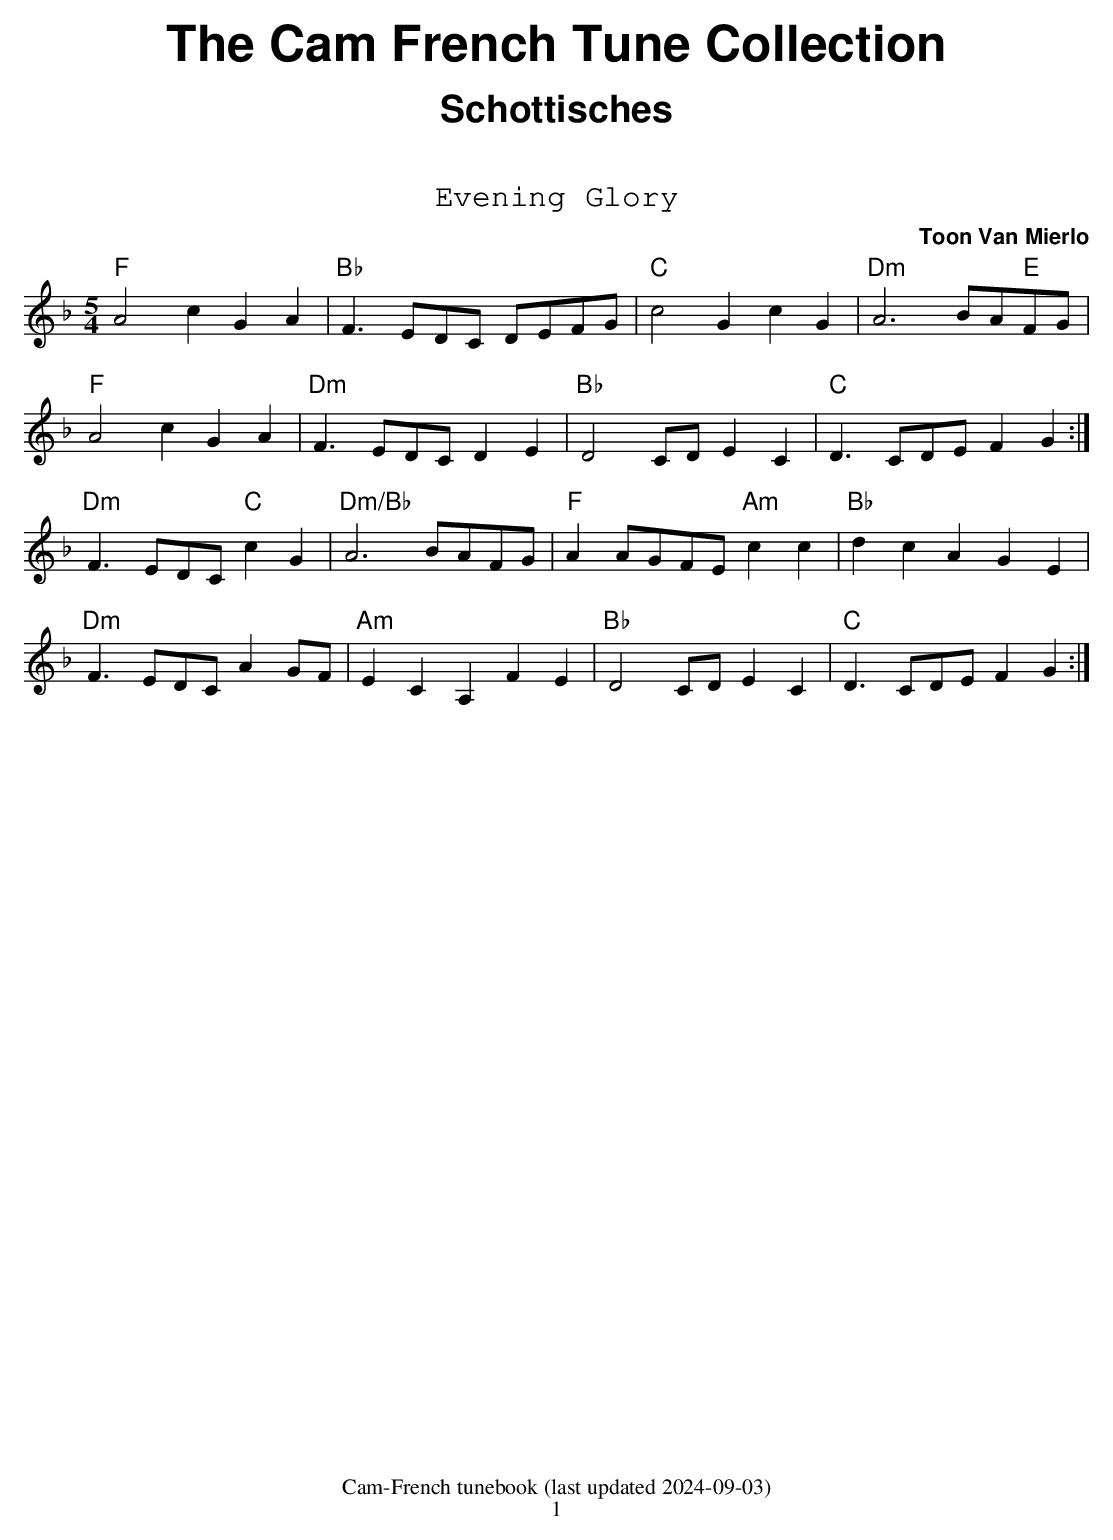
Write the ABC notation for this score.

X:1
T:Evening Glory
C:Toon Van Mierlo
M:5/4
L:1/4
K:F
"F"A2cGA|"Bb"F>ED/C/ D/E/F/G/|"C"c2GcG|"Dm"A3 B/A/"E"F/G/|
"F"A2cGA|"Dm"F>ED/C/ DE|"Bb"D2C/D/ EC|"C"D>CD/E/ FG:|
"Dm"F>ED/C/ "C"cG|"Dm/Bb"A3 B/A/F/G/|"F"AA/G/F/E/ "Am"cc|"Bb"dcA GE|
"Dm"F>ED/C/ AG/F/|"Am"ECA, FE|"Bb"D2C/D/ EC|"C"D>CD/E/ FG:|
